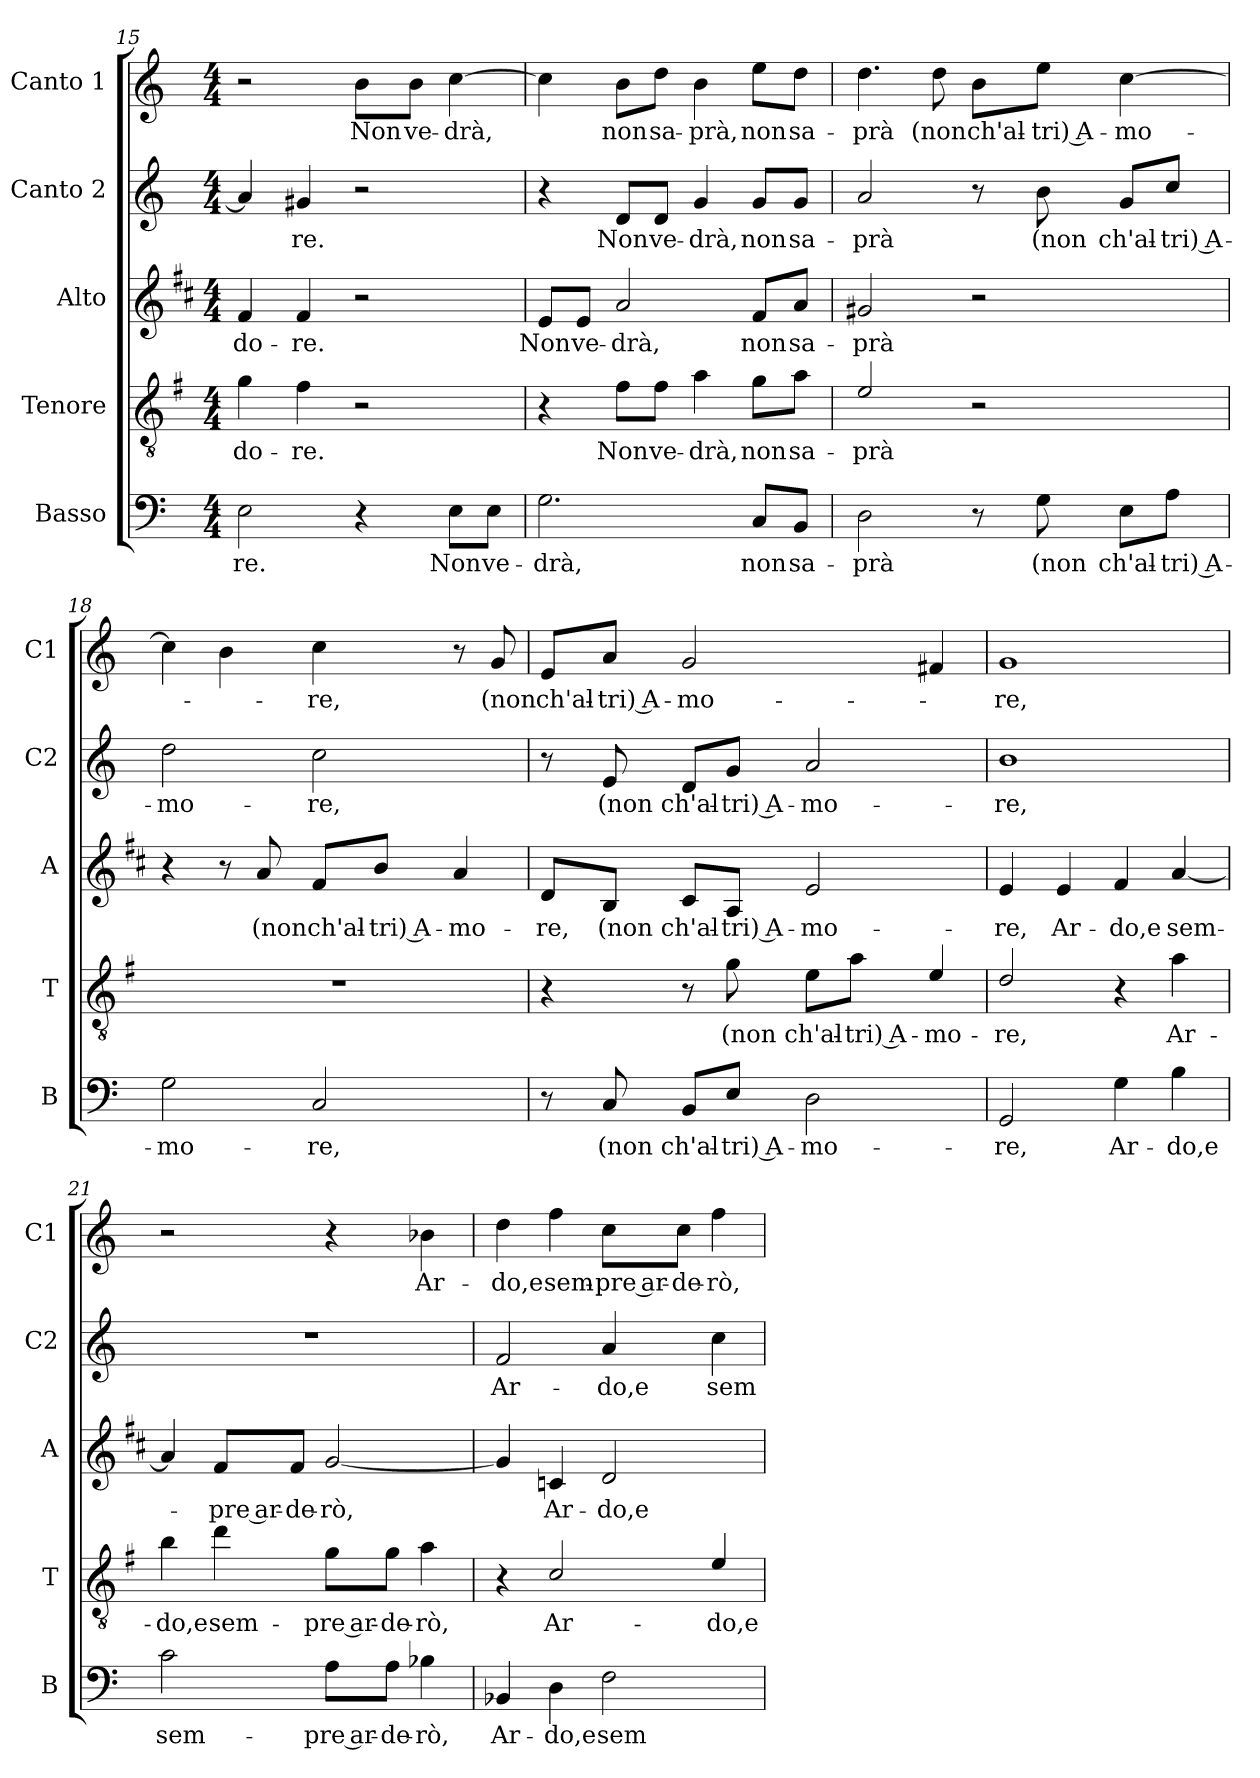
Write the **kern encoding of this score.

**kern	**text	**kern	**text	**kern	**text	**kern	**text	**kern	**text
*part5	*part5	*part4	*part4	*part3	*part3	*part2	*part2	*part1	*part1
*staff5	*staff5	*staff4	*staff4	*staff3	*staff3	*staff2	*staff2	*staff1	*staff1
*I"Basso	*	*I"Tenore	*	*I"Alto	*	*I"Canto 2	*	*I"Canto 1	*
*I'B	*	*I'T	*	*I'A	*	*I'C2	*	*I'C1	*
*clefF4	*	*clefGv2	*	*clefG2	*	*clefG2	*	*clefG2	*
*	*	*ITrd4c7	*	*ITrd1c2	*	*	*	*	*
*k[]	*	*k[]	*	*k[]	*	*k[]	*	*k[]	*
*C:	*	*C:	*	*C:	*	*C:	*	*C:	*
*M4/4	*	*M4/4	*	*M4/4	*	*M4/4	*	*M4/4	*
=15	=15	=15	=15	=15	=15	=15	=15	=15	=15
!	!LO:LY:b	!	!LO:LY:b	!	!LO:LY:b	!	!	!	!
2E\	-re.	4c\	-do-	4e/	-do-	4a/]	.	2r	.
!	!	!	!LO:LY:b	!	!LO:LY:b	!	!LO:LY:b	!	!
.	.	4B\	-re.	4e/	-re.	4g#X/	-re.	.	.
!	!	!	!	!	!	!	!	!	!LO:LY:b
4r	.	2r	.	2r	.	2r	.	8b\L	Non
!	!	!	!	!	!	!	!	!	!LO:LY:b
.	.	.	.	.	.	.	.	8b\J	ve-
!	!LO:LY:b	!	!	!	!	!	!	!	!LO:LY:b
8E\L	Non	.	.	.	.	.	.	[4cc\	-drà,
!	!LO:LY:b	!	!	!	!	!	!	!	!
8E\J	ve-	.	.	.	.	.	.	.	.
=16	=16	=16	=16	=16	=16	=16	=16	=16	=16
!	!LO:LY:b	!	!	!	!LO:LY:b	!	!	!	!
2.G\	-drà,	4r	.	8d/L	Non	4r	.	4cc\]	.
!	!	!	!	!	!LO:LY:b	!	!	!	!
.	.	.	.	8d/J	ve-	.	.	.	.
!	!	!	!LO:LY:b	!	!LO:LY:b	!	!LO:LY:b	!	!LO:LY:b
.	.	8B\L	Non	2g/	-drà,	8d/L	Non	8b\L	non
!	!	!	!LO:LY:b	!	!	!	!LO:LY:b	!	!LO:LY:b
.	.	8B\J	ve-	.	.	8d/J	ve-	8dd\J	sa-
!	!	!	!LO:LY:b	!	!	!	!LO:LY:b	!	!LO:LY:b
.	.	4d\	-drà,	.	.	4g/	-drà,	4b\	-prà,
!	!LO:LY:b	!	!LO:LY:b	!	!LO:LY:b	!	!LO:LY:b	!	!LO:LY:b
8C/L	non	8c\L	non	8e/L	non	8g/L	non	8ee\L	non
!	!LO:LY:b	!	!LO:LY:b	!	!LO:LY:b	!	!LO:LY:b	!	!LO:LY:b
8BB/J	sa-	8d\J	sa-	8g/J	sa-	8g/J	sa-	8dd\J	sa-
!!LO:LB:g=z
=17	=17	=17	=17	=17	=17	=17	=17	=17	=17
!	!LO:LY:b	!	!LO:LY:b	!	!LO:LY:b	!	!LO:LY:b	!	!LO:LY:b
2D\	-prà	2A/	-prà	2f#X/	-prà	2a/	-prà	4.dd\	-prà
!	!	!	!	!	!	!	!	!	!LO:LY:b
.	.	.	.	.	.	.	.	8dd\	(non
!	!	!	!	!	!	!	!	!	!LO:LY:b
8r	.	2r	.	2r	.	8r	.	8b\L	ch'al-
!	!LO:LY:b	!	!	!	!	!	!LO:LY:b	!	!LO:LY:b
8G\	(non	.	.	.	.	8b\	(non	8ee\J	-tri) A-
!	!LO:LY:b	!	!	!	!	!	!LO:LY:b	!	!LO:LY:b
8E\L	ch'al-	.	.	.	.	8g/L	ch'al-	[4cc\	-mo-
!	!LO:LY:b	!	!	!	!	!	!LO:LY:b	!	!
8A\J	-tri) A-	.	.	.	.	8cc/J	-tri) A-	.	.
=18	=18	=18	=18	=18	=18	=18	=18	=18	=18
!	!LO:LY:b	!	!	!	!	!	!LO:LY:b	!	!
2G\	-mo-	1r	.	4r	.	2dd\	-mo-	4cc\]	.
.	.	.	.	8r	.	.	.	4b\	.
!	!	!	!	!	!LO:LY:b	!	!	!	!
.	.	.	.	8g/	(non	.	.	.	.
!	!LO:LY:b	!	!	!	!LO:LY:b	!	!LO:LY:b	!	!LO:LY:b
2C/	-re,	.	.	8e/L	ch'al-	2cc\	-re,	4cc\	-re,
!	!	!	!	!	!LO:LY:b	!	!	!	!
.	.	.	.	8a/J	-tri) A-	.	.	.	.
!	!	!	!	!	!LO:LY:b	!	!	!	!
.	.	.	.	4g/	-mo-	.	.	8r	.
!	!	!	!	!	!	!	!	!	!LO:LY:b
.	.	.	.	.	.	.	.	8g/	(non
=19	=19	=19	=19	=19	=19	=19	=19	=19	=19
!	!	!	!	!	!LO:LY:b	!	!	!	!LO:LY:b
8r	.	4r	.	8c/L	-re,	8r	.	8e/L	ch'al-
!	!LO:LY:b	!	!	!	!LO:LY:b	!	!LO:LY:b	!	!LO:LY:b
8C/	(non	.	.	8A/J	(non	8e/	(non	8a/J	-tri) A-
!	!LO:LY:b	!	!	!	!LO:LY:b	!	!LO:LY:b	!	!LO:LY:b
8BB/L	ch'al-	8r	.	8B/L	ch'al-	8d/L	ch'al-	2g/	-mo-
!	!LO:LY:b	!	!LO:LY:b	!	!LO:LY:b	!	!LO:LY:b	!	!
8E/J	-tri) A-	8c\	(non	8G/J	-tri) A-	8g/J	-tri) A-	.	.
!	!LO:LY:b	!	!LO:LY:b	!	!LO:LY:b	!	!LO:LY:b	!	!
2D\	-mo-	8A\L	ch'al-	2d/	-mo-	2a/	-mo-	.	.
!	!	!	!LO:LY:b	!	!	!	!	!	!
.	.	8d\J	-tri) A-	.	.	.	.	.	.
!	!	!	!LO:LY:b	!	!	!	!	!	!
.	.	4A/	-mo-	.	.	.	.	4f#X/	.
=20	=20	=20	=20	=20	=20	=20	=20	=20	=20
!	!LO:LY:b	!	!LO:LY:b	!	!LO:LY:b	!	!LO:LY:b	!	!LO:LY:b
2GG/	-re,	2G/	-re,	4d/	-re,	1b	-re,	1g	-re,
!	!	!	!	!	!LO:LY:b	!	!	!	!
.	.	.	.	4d/	Ar-	.	.	.	.
!	!LO:LY:b	!	!	!	!LO:LY:b	!	!	!	!
4G\	Ar-	4r	.	4e/	-do,e	.	.	.	.
!	!LO:LY:b	!	!LO:LY:b	!	!LO:LY:b	!	!	!	!
4B\	-do,e	4d\	Ar-	[4g/	sem-	.	.	.	.
!!LO:PB:g=z
=21	=21	=21	=21	=21	=21	=21	=21	=21	=21
!	!LO:LY:b	!	!LO:LY:b	!	!	!	!	!	!
2c\	sem-	4e\	-do,e	4g/]	.	1r	.	2r	.
!	!	!	!LO:LY:b	!	!LO:LY:b	!	!	!	!
.	.	4g\	sem-	8e/L	-pre ar-	.	.	.	.
!	!	!	!	!	!LO:LY:b	!	!	!	!
.	.	.	.	8e/J	-de-	.	.	.	.
!	!LO:LY:b	!	!LO:LY:b	!	!LO:LY:b	!	!	!	!
8A\L	-pre ar-	8c\L	-pre ar-	[2f/	-rò,	.	.	4r	.
!	!LO:LY:b	!	!LO:LY:b	!	!	!	!	!	!
8A\J	-de-	8c\J	-de-	.	.	.	.	.	.
!	!LO:LY:b	!	!LO:LY:b	!	!	!	!	!	!LO:LY:b
4B-X\	-rò,	4d\	-rò,	.	.	.	.	4b-X\	Ar-
=22	=22	=22	=22	=22	=22	=22	=22	=22	=22
!	!LO:LY:b	!	!	!	!	!	!LO:LY:b	!	!LO:LY:b
4BB-X/	Ar-	4r	.	4f/]	.	2f/	Ar-	4dd\	-do,e
!	!LO:LY:b	!	!LO:LY:b	!	!LO:LY:b	!	!	!	!LO:LY:b
4D\	-do,e	2F/	Ar-	4B-X/	Ar-	.	.	4ff\	sem-
!	!LO:LY:b	!	!	!	!LO:LY:b	!	!LO:LY:b	!	!LO:LY:b
2F\	sem-	.	.	2c/	-do,e	4a/	-do,e	8cc\L	-pre ar-
!	!	!	!	!	!	!	!	!	!LO:LY:b
.	.	.	.	.	.	.	.	8cc\J	-de-
!	!	!	!LO:LY:b	!	!	!	!LO:LY:b	!	!LO:LY:b
.	.	4A/	-do,e	.	.	4cc\	sem-	4ff\	-rò,
=	=	=	=	=	=	=	=	=	=
*-	*-	*-	*-	*-	*-	*-	*-	*-	*-
